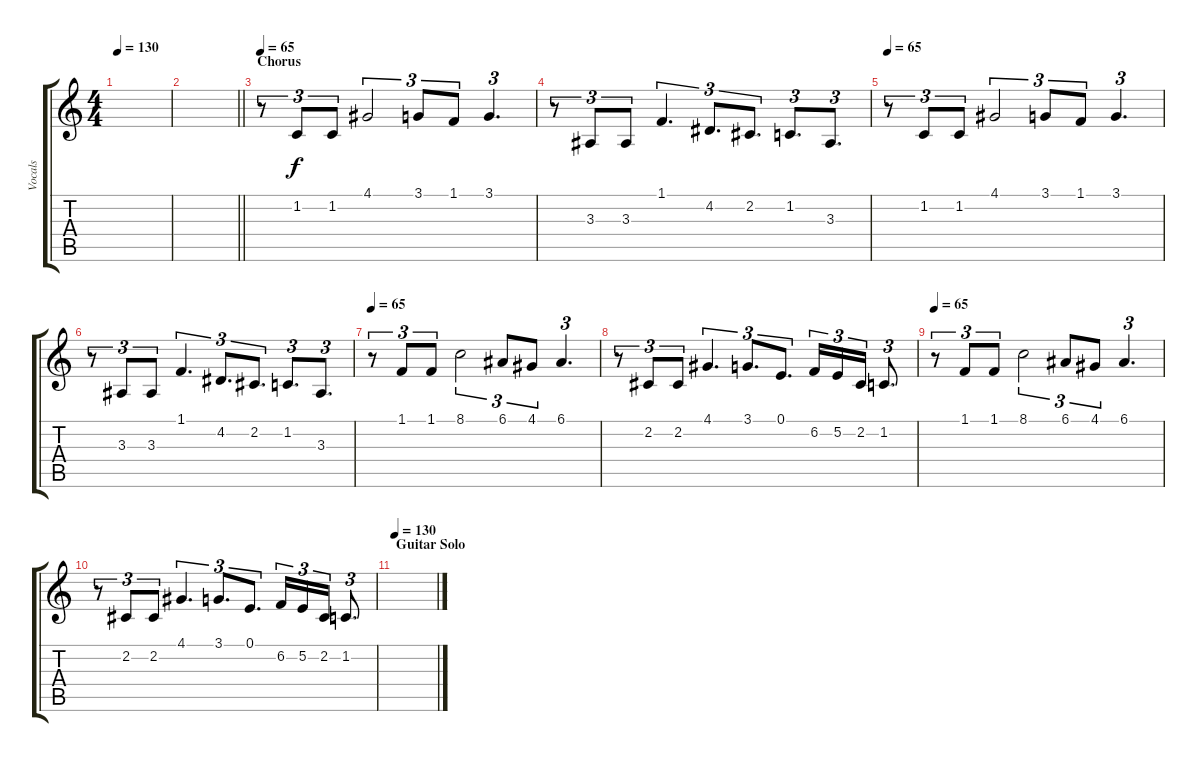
\track ("Vocals" "Vocals") {instrument lead6voice}
\staff {score tabs}
\tuning (E4 B3 G3 D3 A2 E2) {hide}
\ts (4 4)
\tempo 130
\clef g2
\ks c
|
\barLineRight lightlight
|
\section ("" "Chorus ")
\tempo 65
r.8{tu (3 2)} 1.2.8{tu (3 2)} 1.2.8{tu (3 2)} 4.1.2{tu (3 2)} 3.1.8{tu (3 2)} 1.1.8{tu (3 2)} 3.1.4{d tu (3 2)} |
r.8{tu (3 2)} 3.3.8{tu (3 2)} 3.3.8{tu (3 2)} 1.1.4{d tu (3 2)} 4.2.8{d tu (3 2)} 2.2.8{d tu (3 2)} 1.2.8{d tu (3 2)} 3.3.8{d tu (3 2)} |
\tempo 65
r.8{tu (3 2)} 1.2.8{tu (3 2)} 1.2.8{tu (3 2)} 4.1.2{tu (3 2)} 3.1.8{tu (3 2)} 1.1.8{tu (3 2)} 3.1.4{d tu (3 2)} |
r.8{tu (3 2)} 3.3.8{tu (3 2)} 3.3.8{tu (3 2)} 1.1.4{d tu (3 2)} 4.2.8{d tu (3 2)} 2.2.8{d tu (3 2)} 1.2.8{d tu (3 2)} 3.3.8{d tu (3 2)} |
\tempo 65
r.8{tu (3 2)} 1.1.8{tu (3 2)} 1.1.8{tu (3 2)} 8.1.2{tu (3 2)} 6.1.8{tu (3 2)} 4.1.8{tu (3 2)} 6.1.4{d tu (3 2)} |
r.8{tu (3 2)} 2.2.8{tu (3 2)} 2.2.8{tu (3 2)} 4.1.4{d tu (3 2)} 3.1.8{d tu (3 2)} 0.1.8{d tu (3 2)} 6.2.16{tu (3 2)} 5.2.16{tu (3 2)} 2.2.16{tu (3 2)} 1.2.8{d tu (3 2)} |
\tempo 65
r.8{tu (3 2)} 1.1.8{tu (3 2)} 1.1.8{tu (3 2)} 8.1.2{tu (3 2)} 6.1.8{tu (3 2)} 4.1.8{tu (3 2)} 6.1.4{d tu (3 2)} |
r.8{tu (3 2)} 2.2.8{tu (3 2)} 2.2.8{tu (3 2)} 4.1.4{d tu (3 2)} 3.1.8{d tu (3 2)} 0.1.8{d tu (3 2)} 6.2.16{tu (3 2)} 5.2.16{tu (3 2)} 2.2.16{tu (3 2)} 1.2.8{d tu (3 2)} |
\section ("" "Guitar Solo")
\tempo 130
